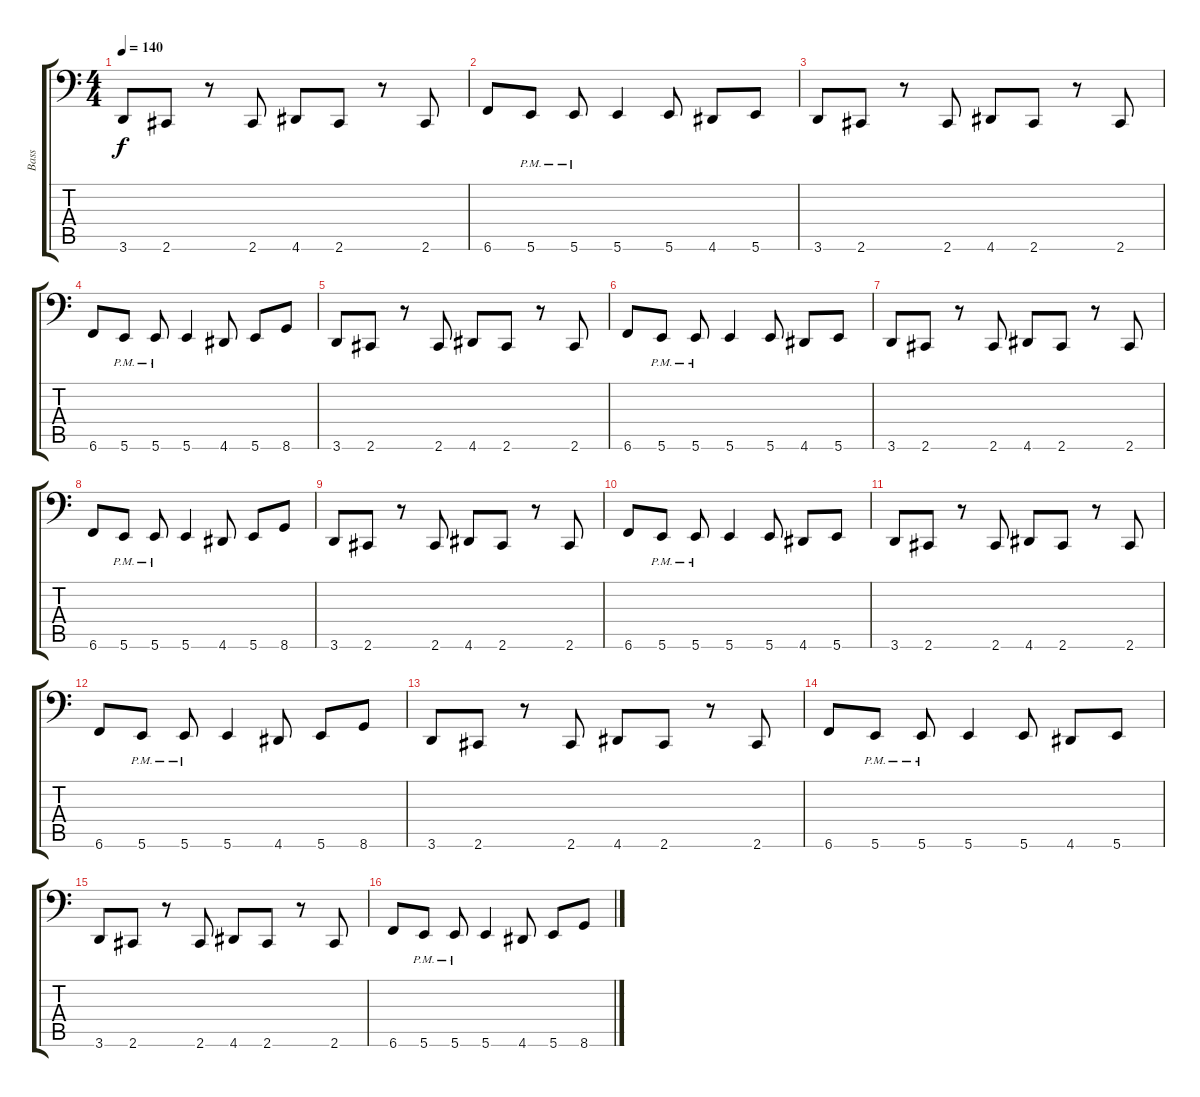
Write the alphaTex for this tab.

\track ("Bass" "Bass") {instrument electricbassfinger}
\staff {score tabs}
\tuning (B2 Gb2 D2 A1 E1 B0) {hide}
\ts (4 4)
\tempo 140
\clef f4
\ks c
3.6.8{dy f instrument electricbassfinger} 2.6.8 r.8 2.6.8 4.6.8 2.6.8 r.8 2.6.8 |
6.6.8 5.6{pm}.8 5.6{pm}.8 5.6.4 5.6.8 4.6.8 5.6.8 |
3.6.8 2.6.8 r.8 2.6.8 4.6.8 2.6.8 r.8 2.6.8 |
6.6.8 5.6{pm}.8 5.6{pm}.8 5.6.4 4.6.8 5.6.8 8.6.8 |
3.6.8 2.6.8 r.8 2.6.8 4.6.8 2.6.8 r.8 2.6.8 |
6.6.8 5.6{pm}.8 5.6{pm}.8 5.6.4 5.6.8 4.6.8 5.6.8 |
3.6.8 2.6.8 r.8 2.6.8 4.6.8 2.6.8 r.8 2.6.8 |
6.6.8 5.6{pm}.8 5.6{pm}.8 5.6.4 4.6.8 5.6.8 8.6.8 |
3.6.8 2.6.8 r.8 2.6.8 4.6.8 2.6.8 r.8 2.6.8 |
6.6.8 5.6{pm}.8 5.6{pm}.8 5.6.4 5.6.8 4.6.8 5.6.8 |
3.6.8 2.6.8 r.8 2.6.8 4.6.8 2.6.8 r.8 2.6.8 |
6.6.8 5.6{pm}.8 5.6{pm}.8 5.6.4 4.6.8 5.6.8 8.6.8 |
3.6.8 2.6.8 r.8 2.6.8 4.6.8 2.6.8 r.8 2.6.8 |
6.6.8 5.6{pm}.8 5.6{pm}.8 5.6.4 5.6.8 4.6.8 5.6.8 |
3.6.8 2.6.8 r.8 2.6.8 4.6.8 2.6.8 r.8 2.6.8 |
6.6.8 5.6{pm}.8 5.6{pm}.8 5.6.4 4.6.8 5.6.8 8.6.8
